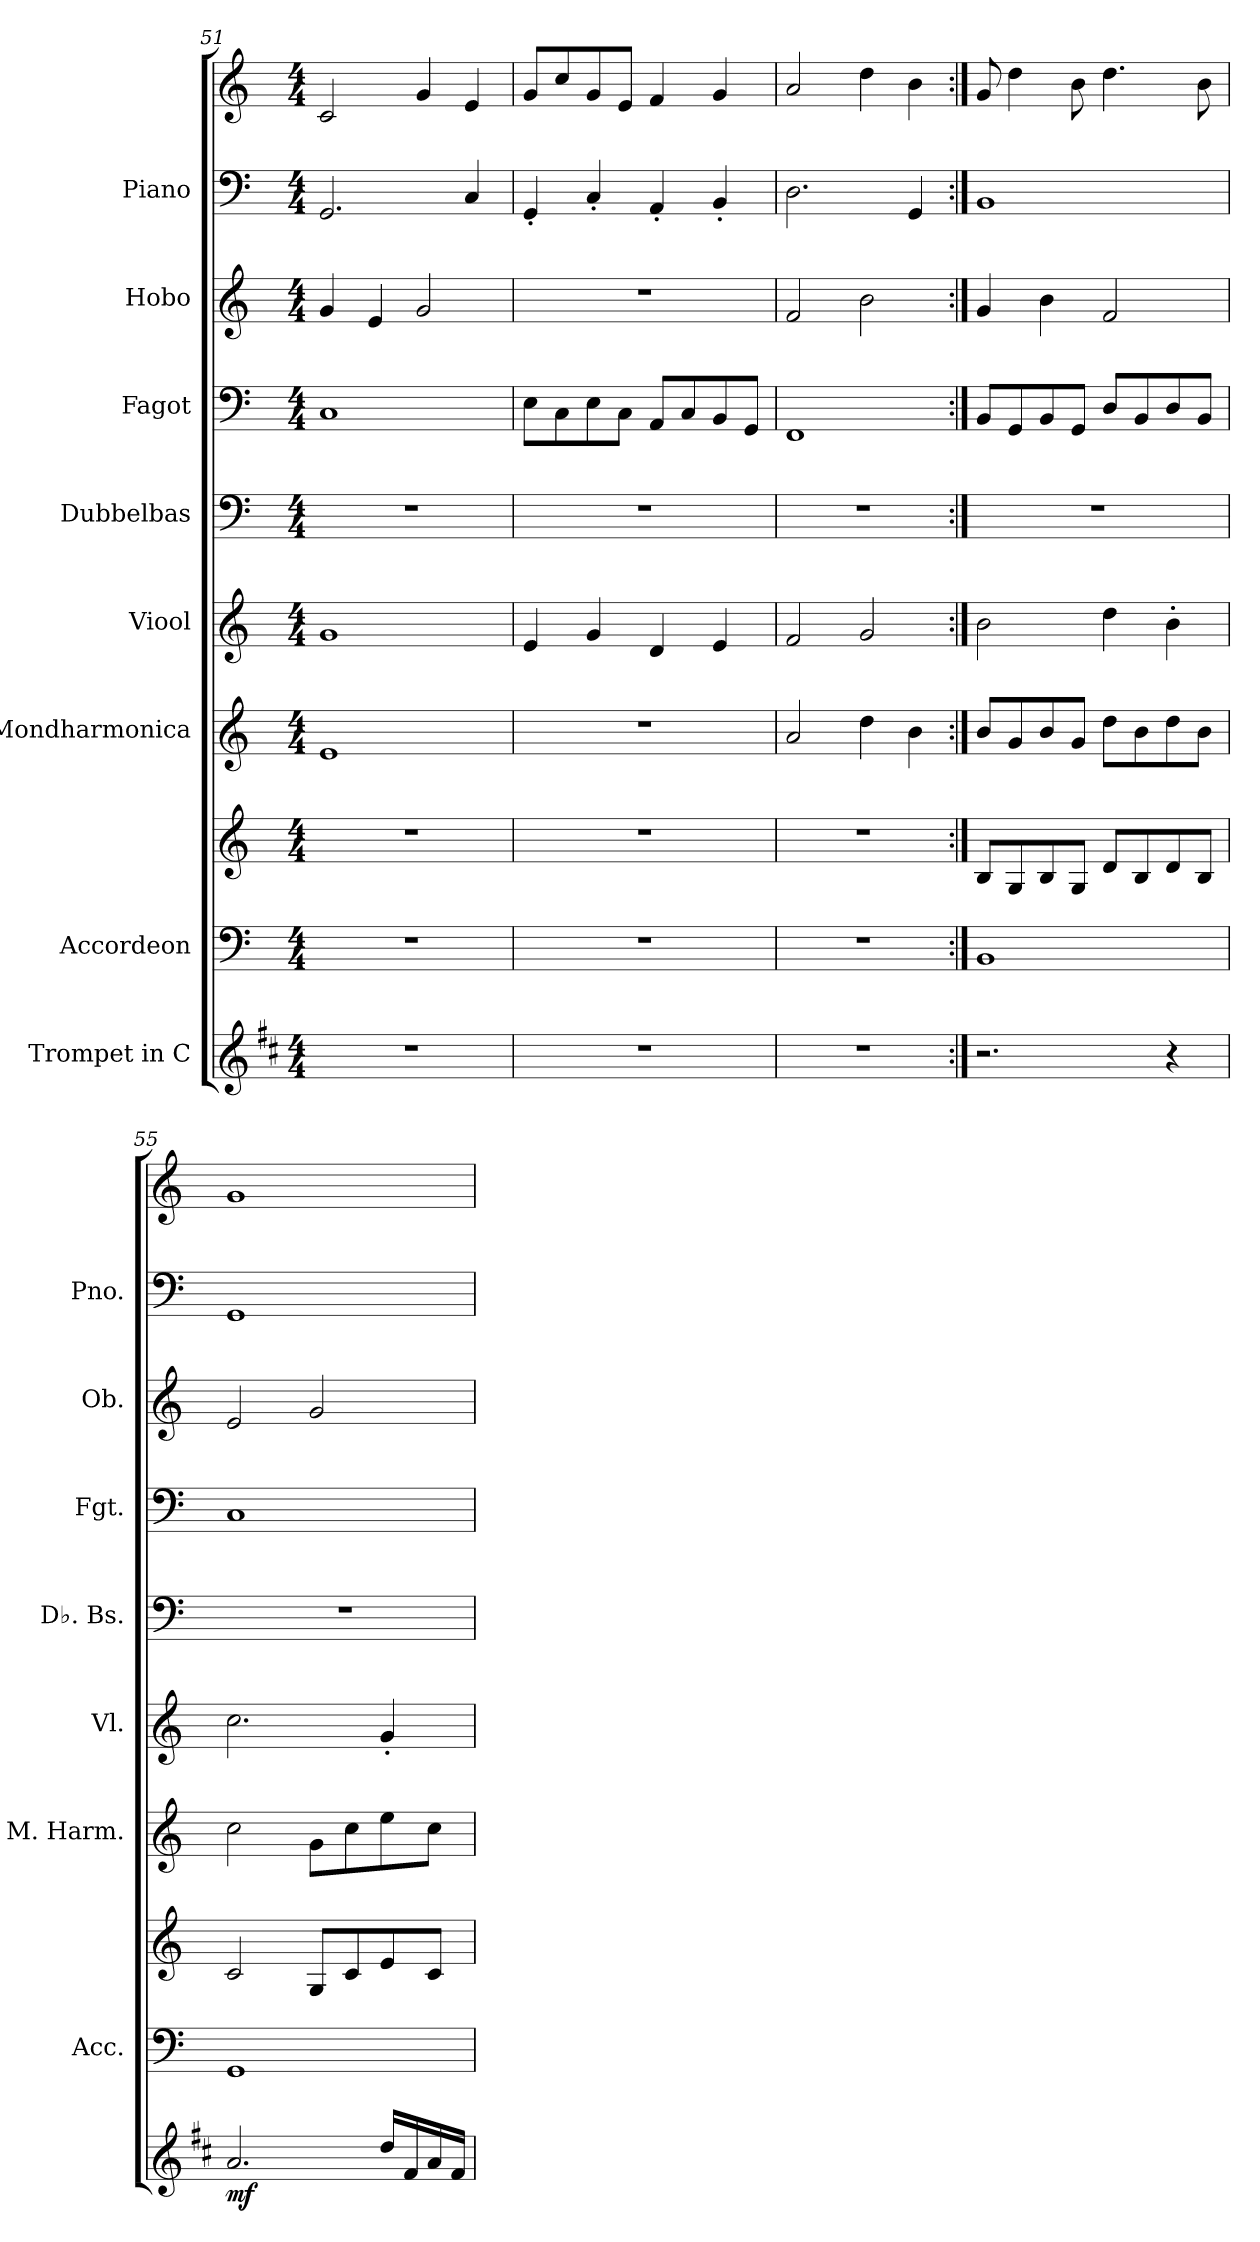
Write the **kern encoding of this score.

**kern	**dynam	**kern	**kern	**kern	**kern	**kern	**kern	**kern	**kern	**kern
*part8	*part8	*part7	*part7	*part6	*part5	*part4	*part3	*part2	*part1	*part1
*staff10	*staff10	*staff9	*staff8	*staff7	*staff6	*staff5	*staff4	*staff3	*staff2	*staff1
*I"Trompet in C	*	*I"Accordeon	*	*I"Mondharmonica	*I"Viool	*I"Dubbelbas	*I"Fagot	*I"Hobo	*I"Piano	*
*	*	*I'Acc.	*	*I'M. Harm.	*I'Vl.	*I'Db. Bs.	*I'Fgt.	*I'Ob.	*I'Pno.	*
*clefG2	*	*clefF4	*clefG2	*clefG2	*clefG2	*clefF4	*clefF4	*clefG2	*clefF4	*clefG2
*ITrd1c2	*	*	*	*	*	*ITrd7c12	*	*	*	*
*k[]	*	*k[]	*k[]	*k[]	*k[]	*k[]	*k[]	*k[]	*k[]	*k[]
*M4/4	*	*M4/4	*M4/4	*M4/4	*M4/4	*M4/4	*M4/4	*M4/4	*M4/4	*M4/4
=51	=51	=51	=51	=51	=51	=51	=51	=51	=51	=51
1r	.	1r	1r	1e	1g	1r	1C	4g/	2.GG/	2c/
.	.	.	.	.	.	.	.	4e/	.	.
.	.	.	.	.	.	.	.	2g/	.	4g/
.	.	.	.	.	.	.	.	.	4C/	4e/
=52	=52	=52	=52	=52	=52	=52	=52	=52	=52	=52
1r	.	1r	1r	1r	4e/	1r	8E\L	1r	4GG'/	8g/L
.	.	.	.	.	.	.	8C\	.	.	8cc/
.	.	.	.	.	4g/	.	8E\	.	4C'/	8g/
.	.	.	.	.	.	.	8C\J	.	.	8e/J
.	.	.	.	.	4d/	.	8AA/L	.	4AA'/	4f/
.	.	.	.	.	.	.	8C/	.	.	.
.	.	.	.	.	4e/	.	8BB/	.	4BB'/	4g/
.	.	.	.	.	.	.	8GG/J	.	.	.
!!LO:PB:g=z
=53	=53	=53	=53	=53	=53	=53	=53	=53	=53	=53
1r	.	1r	1r	2a/	2f/	1r	1FF	2f/	2.D\	2a/
.	.	.	.	4dd\	2g/	.	.	2b\	.	4dd\
.	.	.	.	4b\	.	.	.	.	4GG/	4b\
=54:|!	=54:|!	=54:|!	=54:|!	=54:|!	=54:|!	=54:|!	=54:|!	=54:|!	=54:|!	=54:|!
2.r	.	1BB	8B/L	8b/L	2b\	1r	8BB/L	4g/	1BB	8g/
.	.	.	8G/	8g/	.	.	8GG/	.	.	4dd\
.	.	.	8B/	8b/	.	.	8BB/	4b\	.	.
.	.	.	8G/J	8g/J	.	.	8GG/J	.	.	8b\
.	.	.	8d/L	8dd\L	4dd\	.	8D/L	2f/	.	4.dd\
.	.	.	8B/	8b\	.	.	8BB/	.	.	.
4r	.	.	8d/	8dd\	4b'\	.	8D/	.	.	.
.	.	.	8B/J	8b\J	.	.	8BB/J	.	.	8b\
=55	=55	=55	=55	=55	=55	=55	=55	=55	=55	=55
!	!LO:DY:b	!	!	!	!	!	!	!	!	!
2.g/	mf	1GG	2c/	2cc\	2.cc\	1r	1C	2e/	1GG	1g
.	.	.	8G/L	8g\L	.	.	.	2g/	.	.
.	.	.	8c/	8cc\	.	.	.	.	.	.
16cc/LL	.	.	8e/	8ee\	4g'/	.	.	.	.	.
16e/	.	.	.	.	.	.	.	.	.	.
16g/	.	.	8c/J	8cc\J	.	.	.	.	.	.
16e/JJ	.	.	.	.	.	.	.	.	.	.
=	=	=	=	=	=	=	=	=	=	=
*-	*-	*-	*-	*-	*-	*-	*-	*-	*-	*-
